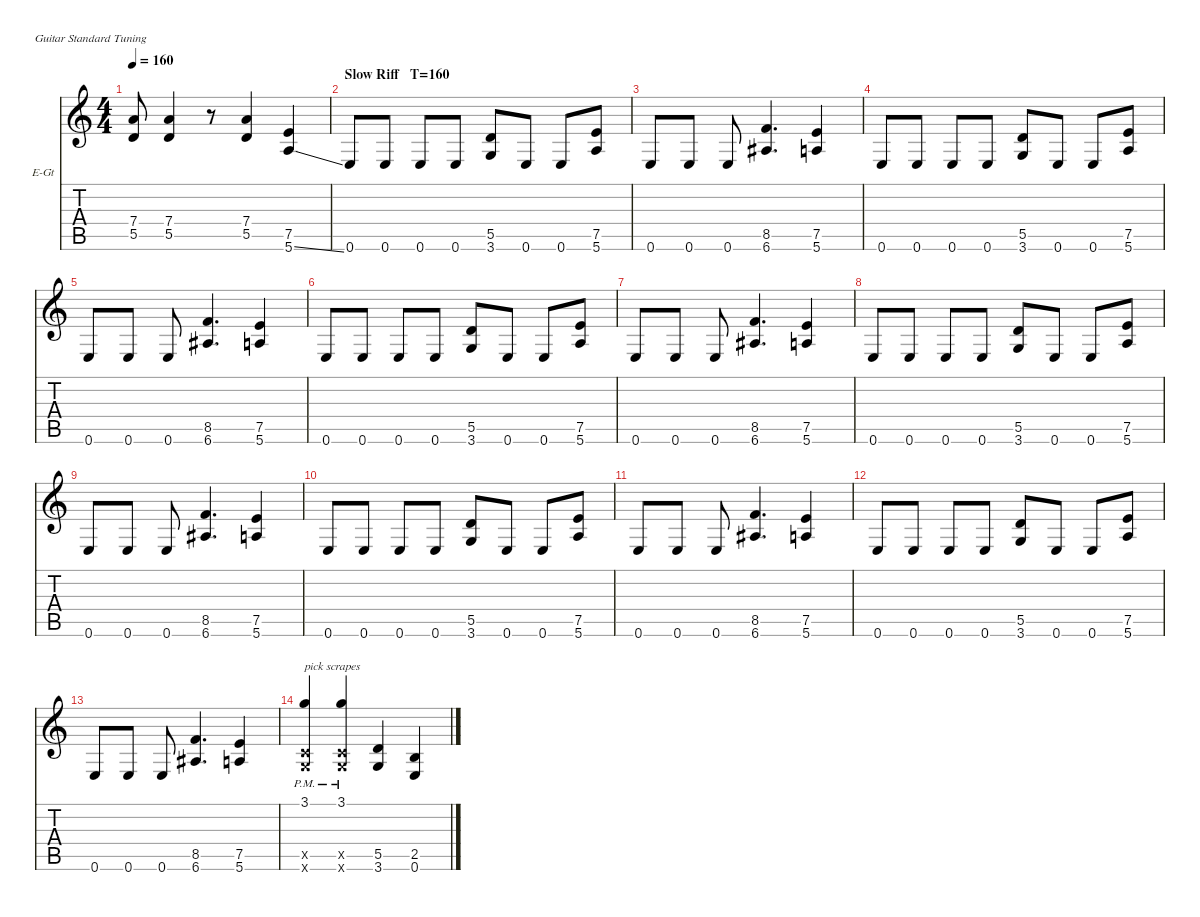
\hideDynamics
\bracketExtendMode nobrackets
\firstSystemTrackNameOrientation horizontal
\otherSystemsTrackNameOrientation horizontal
\track ("Guitar 2" "E-Gt") {instrument distortionguitar}
\staff {score tabs}
\tuning (E4 B3 G3 D3 A2 E2)
\ts (4 4)
\tempo 160
\clef g2
\ks c
(7.4 5.5).8{dy f beam Up} (7.4 5.5).4{beam Up} r.8{beam Up} (7.4 5.5).4{beam Up} (7.5 5.6{ss}).4{beam Up} |
\section ("" "Slow Riff   T=160")
0.6.8{beam Up} 0.6.8{beam Up} 0.6.8{beam Up} 0.6.8{beam Up} (5.5 3.6).8{beam Up} 0.6.8{beam Up} 0.6.8{beam Up} (7.5 5.6).8{beam Up} |
0.6.8{beam Up} 0.6.8{beam Up} 0.6.8{beam Up} (8.5 6.6{acc #}).4{d beam Up} (7.5 5.6).4{beam Up} |
0.6.8{beam Up} 0.6.8{beam Up} 0.6.8{beam Up} 0.6.8{beam Up} (5.5 3.6).8{beam Up} 0.6.8{beam Up} 0.6.8{beam Up} (7.5 5.6).8{beam Up} |
0.6.8{beam Up} 0.6.8{beam Up} 0.6.8{beam Up} (8.5 6.6{acc #}).4{d beam Up} (7.5 5.6).4{beam Up} |
0.6.8{beam Up} 0.6.8{beam Up} 0.6.8{beam Up} 0.6.8{beam Up} (5.5 3.6).8{beam Up} 0.6.8{beam Up} 0.6.8{beam Up} (7.5 5.6).8{beam Up} |
0.6.8{beam Up} 0.6.8{beam Up} 0.6.8{beam Up} (8.5 6.6{acc #}).4{d beam Up} (7.5 5.6).4{beam Up} |
0.6.8{beam Up} 0.6.8{beam Up} 0.6.8{beam Up} 0.6.8{beam Up} (5.5 3.6).8{beam Up} 0.6.8{beam Up} 0.6.8{beam Up} (7.5 5.6).8{beam Up} |
0.6.8{beam Up} 0.6.8{beam Up} 0.6.8{beam Up} (8.5 6.6{acc #}).4{d beam Up} (7.5 5.6).4{beam Up} |
0.6.8{beam Up} 0.6.8{beam Up} 0.6.8{beam Up} 0.6.8{beam Up} (5.5 3.6).8{beam Up} 0.6.8{beam Up} 0.6.8{beam Up} (7.5 5.6).8{beam Up} |
0.6.8{beam Up} 0.6.8{beam Up} 0.6.8{beam Up} (8.5 6.6{acc #}).4{d beam Up} (7.5 5.6).4{beam Up} |
0.6.8{beam Up} 0.6.8{beam Up} 0.6.8{beam Up} 0.6.8{beam Up} (5.5 3.6).8{beam Up} 0.6.8{beam Up} 0.6.8{beam Up} (7.5 5.6).8{beam Up} |
0.6.8{beam Up} 0.6.8{beam Up} 0.6.8{beam Up} (8.5 6.6{acc #}).4{d beam Up} (7.5 5.6).4{beam Up} |
(3.1{pm} 3.5{x} 3.6{x}).4{txt "pick scrapes" beam Up} (3.1{pm} 3.5{x} 3.6{x}).4{beam Up} (5.5 3.6).4{beam Up} (2.5 0.6).4{beam Up}
